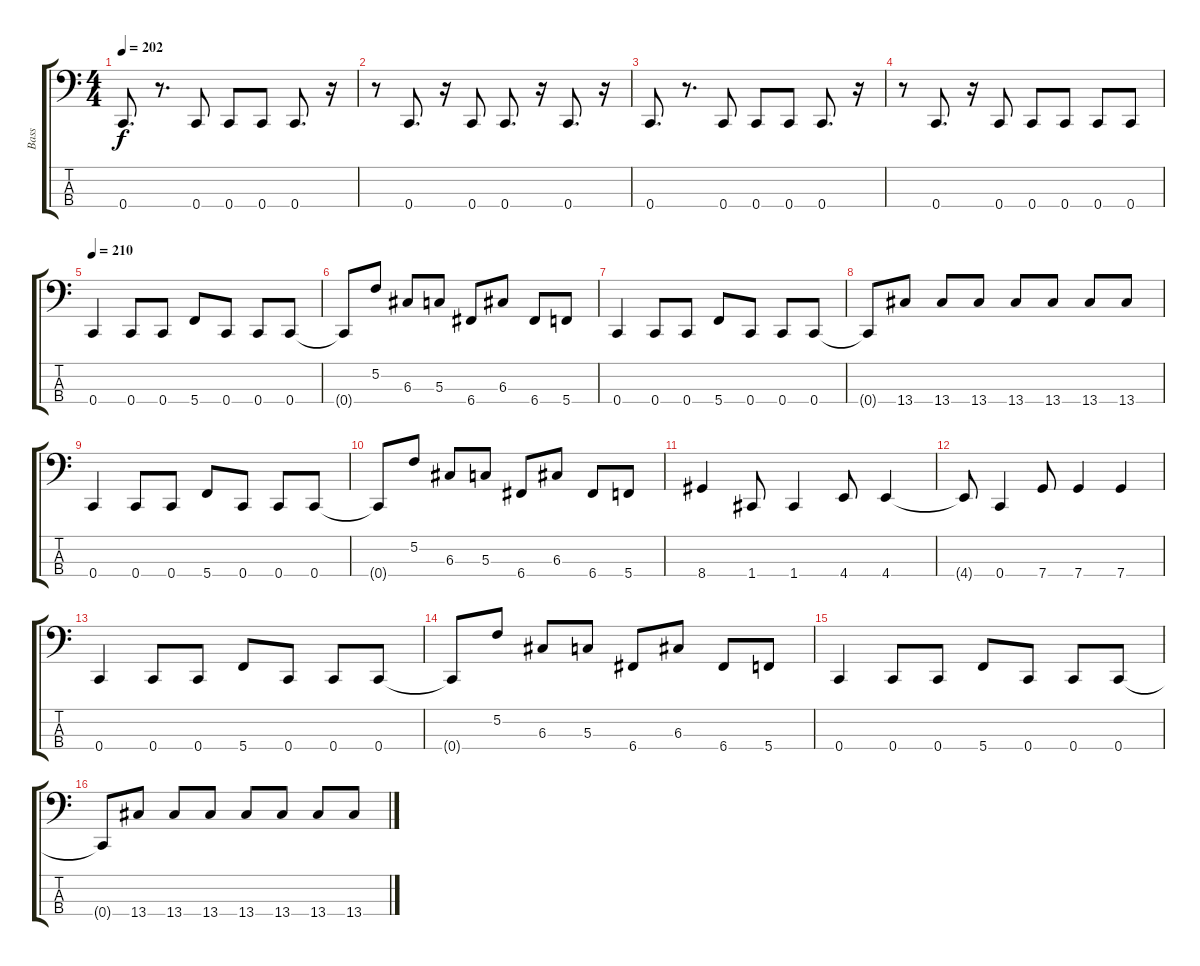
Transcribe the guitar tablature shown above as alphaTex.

\track ("Bass" "Bass") {instrument electricbasspick}
\staff {score tabs}
\tuning (F2 C2 G1 C1) {hide}
\ts (4 4)
\tempo 202
\clef f4
\ks c
0.4.8{d dy f} r.8{d} 0.4.8 0.4.8 0.4.8 0.4.8{d} r.16 |
r.8 0.4.8{d} r.16 0.4.8 0.4.8{d} r.16 0.4.8{d} r.16 |
0.4.8{d} r.8{d} 0.4.8 0.4.8 0.4.8 0.4.8{d} r.16 |
r.8 0.4.8{d} r.16 0.4.8 0.4.8 0.4.8 0.4.8 0.4.8 |
\tempo 210
0.4.4 0.4.8 0.4.8 5.4.8 0.4.8 0.4.8 0.4.8 |
0.4{t}.8 5.2.8 6.3.8 5.3.8 6.4.8 6.3.8 6.4.8 5.4.8 |
0.4.4 0.4.8 0.4.8 5.4.8 0.4.8 0.4.8 0.4.8 |
0.4{t}.8 13.4.8 13.4.8 13.4.8 13.4.8 13.4.8 13.4.8 13.4.8 |
0.4.4 0.4.8 0.4.8 5.4.8 0.4.8 0.4.8 0.4.8 |
0.4{t}.8 5.2.8 6.3.8 5.3.8 6.4.8 6.3.8 6.4.8 5.4.8 |
8.4.4 1.4.8 1.4.4 4.4.8 4.4.4 |
4.4{t}.8 0.4.4 7.4.8 7.4.4 7.4.4 |
0.4.4 0.4.8 0.4.8 5.4.8 0.4.8 0.4.8 0.4.8 |
0.4{t}.8 5.2.8 6.3.8 5.3.8 6.4.8 6.3.8 6.4.8 5.4.8 |
0.4.4 0.4.8 0.4.8 5.4.8 0.4.8 0.4.8 0.4.8 |
0.4{t}.8 13.4.8 13.4.8 13.4.8 13.4.8 13.4.8 13.4.8 13.4.8
